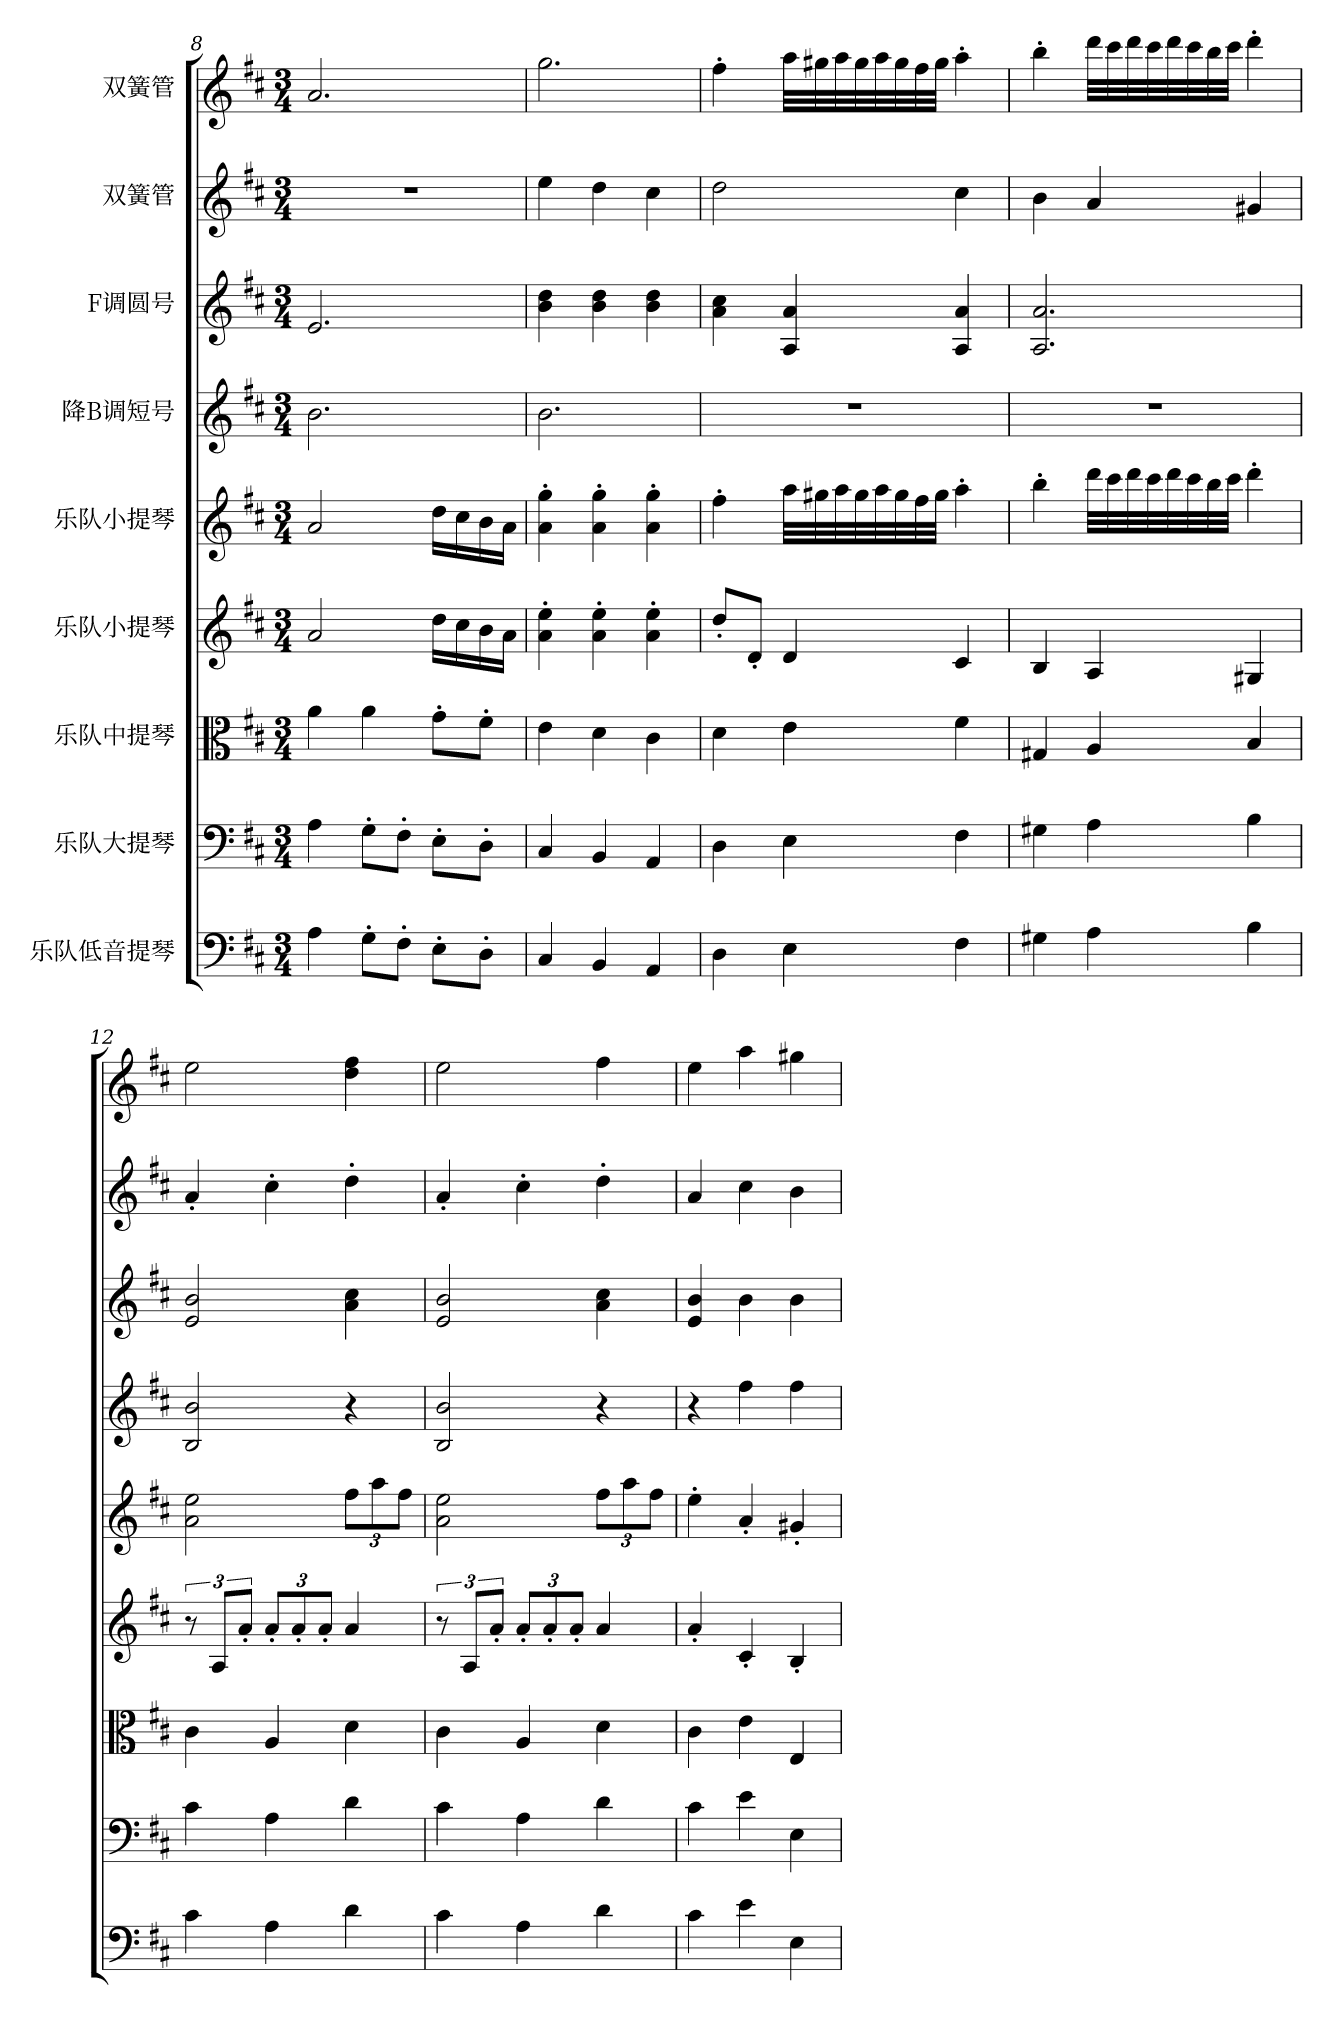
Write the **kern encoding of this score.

**kern	**kern	**kern	**kern	**kern	**kern	**kern	**kern	**kern
*part9	*part8	*part7	*part6	*part5	*part4	*part3	*part2	*part1
*staff9	*staff8	*staff7	*staff6	*staff5	*staff4	*staff3	*staff2	*staff1
*I"乐队低音提琴	*I"乐队大提琴	*I"乐队中提琴	*I"乐队小提琴	*I"乐队小提琴	*I"降B调短号	*I"F调圆号	*I"双簧管	*I"双簧管
!!LO:PB:g=z
*clefF4	*clefF4	*clefC3	*clefG2	*clefG2	*clefG2	*clefG2	*clefG2	*clefG2
*ITrd7c12	*	*	*	*	*ITrd1c2	*ITrd4c7	*	*
*k[f#c#]	*k[f#c#]	*k[f#c#]	*k[f#c#]	*k[f#c#]	*k[]	*k[f#]	*k[f#c#]	*k[f#c#]
*M3/4	*M3/4	*M3/4	*M3/4	*M3/4	*M3/4	*M3/4	*M3/4	*M3/4
*MM120	*MM120	*MM120	*MM120	*MM120	*MM120	*MM120	*MM120	*MM120
=8	=8	=8	=8	=8	=8	=8	=8	=8
4AA\	4A\	4a\	2a/	2a/	2.a\	2.A/	2.r	2.a/
8GG'\L	8G'\L	4a\	.	.	.	.	.	.
8FF#'\J	8F#'\J	.	.	.	.	.	.	.
8EE'\L	8E'\L	8g'\L	16dd\LL	16dd\LL	.	.	.	.
.	.	.	16cc#\	16cc#\	.	.	.	.
8DD'\J	8D'\J	8f#'\J	16b\	16b\	.	.	.	.
.	.	.	16a\JJ	16a\JJ	.	.	.	.
=9	=9	=9	=9	=9	=9	=9	=9	=9
4CC#/	4C#/	4e\	4a\' 4ee\'	4a\' 4gg\'	2.a\	4e\ 4g\	4ee\	2.gg\
4BBB/	4BB/	4d\	4a\' 4ee\'	4a\' 4gg\'	.	4e\ 4g\	4dd\	.
4AAA/	4AA/	4c#\	4a\' 4ee\'	4a\' 4gg\'	.	4e\ 4g\	4cc#\	.
=10	=10	=10	=10	=10	=10	=10	=10	=10
4DD\	4D\	4d\	8dd'/L	4ff#'\	2.r	4d\ 4f#\	2dd\	4ff#'\
.	.	.	8d'/J	.	.	.	.	.
4EE\	4E\	4e\	4d/	32aa\LLL	.	4D/ 4d/	.	32aa\LLL
.	.	.	.	32gg#X\	.	.	.	32gg#X\
.	.	.	.	32aa\	.	.	.	32aa\
.	.	.	.	32gg#\	.	.	.	32gg#\
.	.	.	.	32aa\	.	.	.	32aa\
.	.	.	.	32gg#\	.	.	.	32gg#\
.	.	.	.	32ff#\	.	.	.	32ff#\
.	.	.	.	32gg#\JJJ	.	.	.	32gg#\JJJ
4FF#\	4F#\	4f#\	4c#/	4aa'\	.	4D/ 4d/	4cc#\	4aa'\
=11	=11	=11	=11	=11	=11	=11	=11	=11
4GG#X\	4G#X\	4G#X/	4B/	4bb'\	2.r	2.D/ 2.d/	4b\	4bb'\
4AA\	4A\	4A/	4A/	32ddd\LLL	.	.	4a/	32ddd\LLL
.	.	.	.	32ccc#\	.	.	.	32ccc#\
.	.	.	.	32ddd\	.	.	.	32ddd\
.	.	.	.	32ccc#\	.	.	.	32ccc#\
.	.	.	.	32ddd\	.	.	.	32ddd\
.	.	.	.	32ccc#\	.	.	.	32ccc#\
.	.	.	.	32bb\	.	.	.	32bb\
.	.	.	.	32ccc#\JJJ	.	.	.	32ccc#\JJJ
4BB\	4B\	4B/	4G#X/	4ddd'\	.	.	4g#X/	4ddd'\
!!LO:PB:g=z
=12	=12	=12	=12	=12	=12	=12	=12	=12
4C#\	4c#\	4c#\	12r	2a\ 2ee\	2A/ 2a/	2A/ 2e/	4a'/	2ee\
.	.	.	12A/L	.	.	.	.	.
.	.	.	12a'/J	.	.	.	.	.
*	*	*	*Xbrackettup	*	*	*	*	*
4AA\	4A\	4A/	12a'/L	.	.	.	4cc#'\	.
.	.	.	12a'/	.	.	.	.	.
.	.	.	12a'/J	.	.	.	.	.
*	*	*	*	*Xbrackettup	*	*	*	*
4D\	4d\	4d\	4a/	12ff#\L	4r	4d\ 4f#\	4dd'\	4dd\ 4ff#\
.	.	.	.	12aa\	.	.	.	.
.	.	.	.	12ff#\J	.	.	.	.
=13	=13	=13	=13	=13	=13	=13	=13	=13
*	*	*	*brackettup	*	*	*	*	*
4C#\	4c#\	4c#\	12r	2a\ 2ee\	2A/ 2a/	2A/ 2e/	4a'/	2ee\
.	.	.	12A/L	.	.	.	.	.
.	.	.	12a'/J	.	.	.	.	.
*	*	*	*Xbrackettup	*	*	*	*	*
4AA\	4A\	4A/	12a'/L	.	.	.	4cc#'\	.
.	.	.	12a'/	.	.	.	.	.
.	.	.	12a'/J	.	.	.	.	.
4D\	4d\	4d\	4a/	12ff#\L	4r	4d\ 4f#\	4dd'\	4ff#\
.	.	.	.	12aa\	.	.	.	.
.	.	.	.	12ff#\J	.	.	.	.
=14	=14	=14	=14	=14	=14	=14	=14	=14
*	*	*	*	*	*	*	*	*MM116
4C#\	4c#\	4c#\	4a'/	4ee'\	4r	4A/ 4e/	4a/	4ee\
4E\	4e\	4e\	4c#'/	4a'/	4ee\	4e\	4cc#\	4aa\
4EE\	4E\	4E/	4B'/	4g#X'/	4ee\	4e\	4b\	4gg#X\
=	=	=	=	=	=	=	=	=
*-	*-	*-	*-	*-	*-	*-	*-	*-
